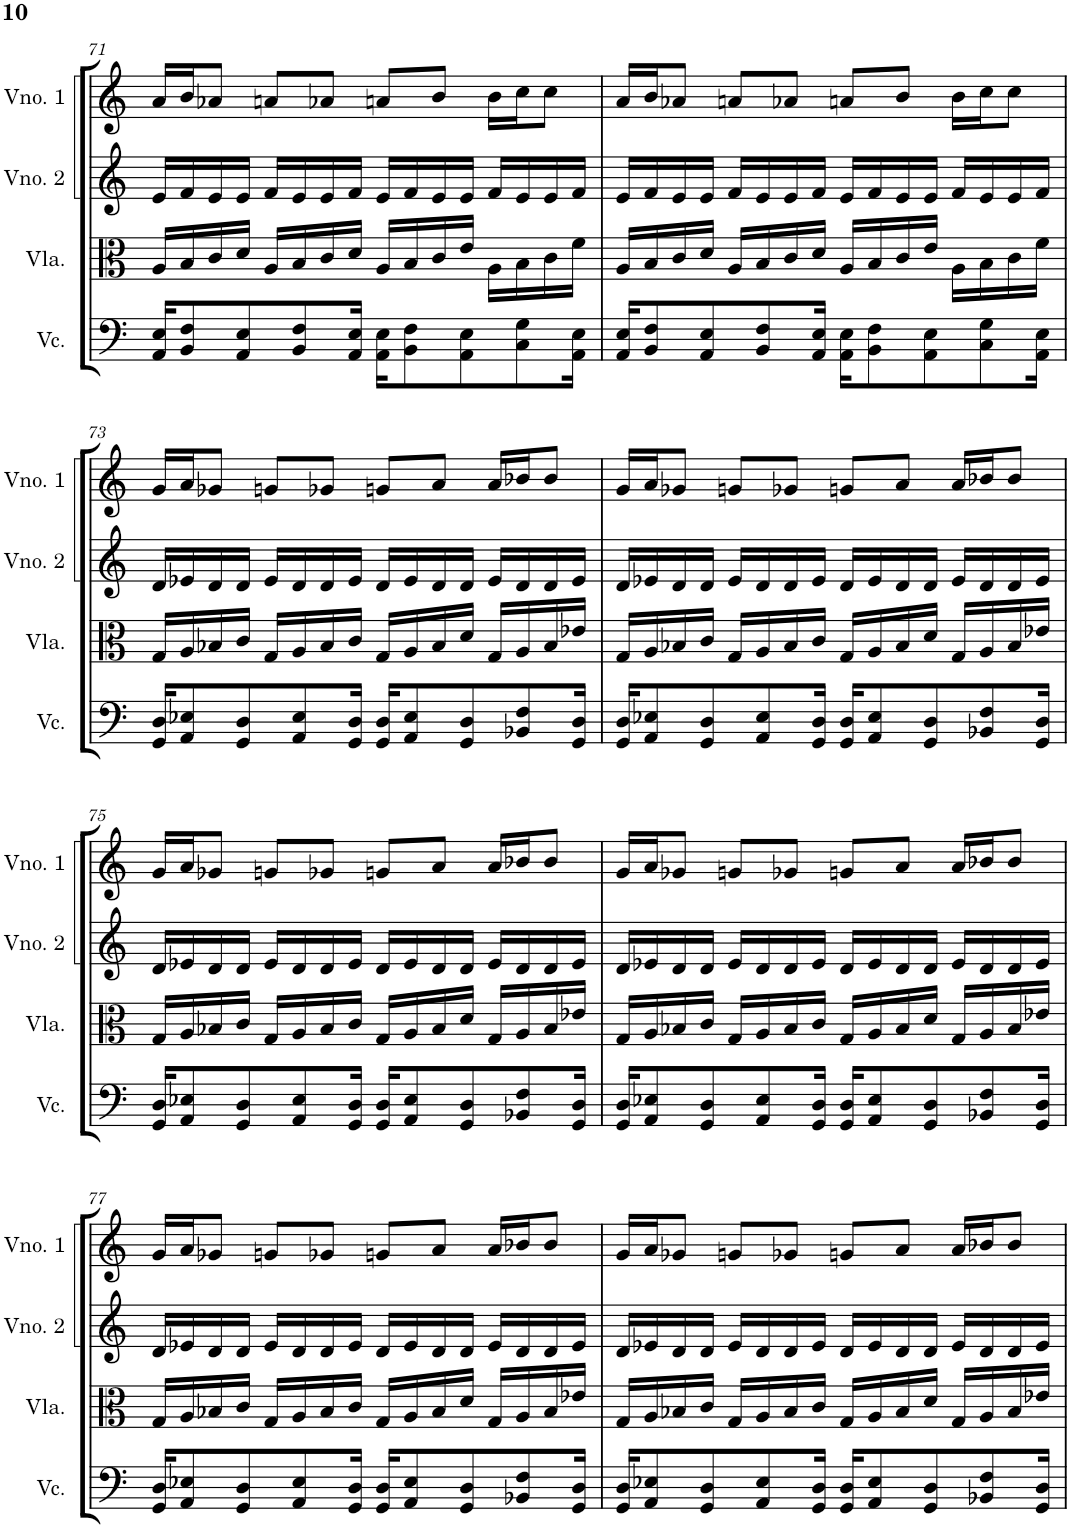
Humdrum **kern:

**kern	**kern	**kern	**kern
*part4	*part3	*part2	*part1
*staff4	*staff3	*staff2	*staff1
*I"Violoncelo	*I"Viola	*I"Violino 2	*I"Violino 1
*I'Vc.	*I'Vla.	*I'Vno. 2	*I'Vno. 1
!!LO:PB:g=z
*clefF4	*clefC3	*clefG2	*clefG2
*k[]	*k[]	*k[]	*k[]
*M4/4	*M4/4	*M4/4	*M4/4
=71	=71	=71	=71
16AA/ 16E/KL	16A/LL	16e/LL	16a/LL
8BB/ 8F/	16B/	16f/	16b/J
.	16c/	16e/	8a-X/J
8AA/ 8E/	16d/JJ	16e/JJ	.
.	16A/LL	16f/LL	8an/L
8BB/ 8F/	16B/	16e/	.
.	16c/	16e/	8a-X/J
16AA/ 16E/Jk	16d/JJ	16f/JJ	.
16AA\ 16E\KL	16A/LL	16e/LL	8an/L
8BB\ 8F\	16B/	16f/	.
.	16c/	16e/	8b/J
8AA\ 8E\	16e/JJ	16e/JJ	.
.	16A\LL	16f/LL	16b\LL
8C\ 8G\	16B\	16e/	16cc\J
.	16c\	16e/	8cc\J
16AA\ 16E\Jk	16f\JJ	16f/JJ	.
=72	=72	=72	=72
16AA/ 16E/KL	16A/LL	16e/LL	16a/LL
8BB/ 8F/	16B/	16f/	16b/J
.	16c/	16e/	8a-X/J
8AA/ 8E/	16d/JJ	16e/JJ	.
.	16A/LL	16f/LL	8an/L
8BB/ 8F/	16B/	16e/	.
.	16c/	16e/	8a-X/J
16AA/ 16E/Jk	16d/JJ	16f/JJ	.
16AA\ 16E\KL	16A/LL	16e/LL	8an/L
8BB\ 8F\	16B/	16f/	.
.	16c/	16e/	8b/J
8AA\ 8E\	16e/JJ	16e/JJ	.
.	16A\LL	16f/LL	16b\LL
8C\ 8G\	16B\	16e/	16cc\J
.	16c\	16e/	8cc\J
16AA\ 16E\Jk	16f\JJ	16f/JJ	.
!!LO:LB:g=z
=73	=73	=73	=73
16GG/ 16D/KL	16G/LL	16d/LL	16g/LL
8AA/ 8E-X/	16A/	16e-X/	16a/J
.	16B-X/	16d/	8g-X/J
8GG/ 8D/	16c/JJ	16d/JJ	.
.	16G/LL	16e-/LL	8gn/L
8AA/ 8E-/	16A/	16d/	.
.	16B-/	16d/	8g-X/J
16GG/ 16D/Jk	16c/JJ	16e-/JJ	.
16GG/ 16D/KL	16G/LL	16d/LL	8gn/L
8AA/ 8E-/	16A/	16e-/	.
.	16B-/	16d/	8a/J
8GG/ 8D/	16d/JJ	16d/JJ	.
.	16G/LL	16e-/LL	16a/LL
8BB-X/ 8F/	16A/	16d/	16b-X/J
.	16B-/	16d/	8b-/J
16GG/ 16D/Jk	16e-X/JJ	16e-/JJ	.
=74	=74	=74	=74
16GG/ 16D/KL	16G/LL	16d/LL	16g/LL
8AA/ 8E-X/	16A/	16e-X/	16a/J
.	16B-X/	16d/	8g-X/J
8GG/ 8D/	16c/JJ	16d/JJ	.
.	16G/LL	16e-/LL	8gn/L
8AA/ 8E-/	16A/	16d/	.
.	16B-/	16d/	8g-X/J
16GG/ 16D/Jk	16c/JJ	16e-/JJ	.
16GG/ 16D/KL	16G/LL	16d/LL	8gn/L
8AA/ 8E-/	16A/	16e-/	.
.	16B-/	16d/	8a/J
8GG/ 8D/	16d/JJ	16d/JJ	.
.	16G/LL	16e-/LL	16a/LL
8BB-X/ 8F/	16A/	16d/	16b-X/J
.	16B-/	16d/	8b-/J
16GG/ 16D/Jk	16e-X/JJ	16e-/JJ	.
!!LO:LB:g=z
=75	=75	=75	=75
16GG/ 16D/KL	16G/LL	16d/LL	16g/LL
8AA/ 8E-X/	16A/	16e-X/	16a/J
.	16B-X/	16d/	8g-X/J
8GG/ 8D/	16c/JJ	16d/JJ	.
.	16G/LL	16e-/LL	8gn/L
8AA/ 8E-/	16A/	16d/	.
.	16B-/	16d/	8g-X/J
16GG/ 16D/Jk	16c/JJ	16e-/JJ	.
16GG/ 16D/KL	16G/LL	16d/LL	8gn/L
8AA/ 8E-/	16A/	16e-/	.
.	16B-/	16d/	8a/J
8GG/ 8D/	16d/JJ	16d/JJ	.
.	16G/LL	16e-/LL	16a/LL
8BB-X/ 8F/	16A/	16d/	16b-X/J
.	16B-/	16d/	8b-/J
16GG/ 16D/Jk	16e-X/JJ	16e-/JJ	.
=76	=76	=76	=76
16GG/ 16D/KL	16G/LL	16d/LL	16g/LL
8AA/ 8E-X/	16A/	16e-X/	16a/J
.	16B-X/	16d/	8g-X/J
8GG/ 8D/	16c/JJ	16d/JJ	.
.	16G/LL	16e-/LL	8gn/L
8AA/ 8E-/	16A/	16d/	.
.	16B-/	16d/	8g-X/J
16GG/ 16D/Jk	16c/JJ	16e-/JJ	.
16GG/ 16D/KL	16G/LL	16d/LL	8gn/L
8AA/ 8E-/	16A/	16e-/	.
.	16B-/	16d/	8a/J
8GG/ 8D/	16d/JJ	16d/JJ	.
.	16G/LL	16e-/LL	16a/LL
8BB-X/ 8F/	16A/	16d/	16b-X/J
.	16B-/	16d/	8b-/J
16GG/ 16D/Jk	16e-X/JJ	16e-/JJ	.
!!LO:LB:g=z
=77	=77	=77	=77
16GG/ 16D/KL	16G/LL	16d/LL	16g/LL
8AA/ 8E-X/	16A/	16e-X/	16a/J
.	16B-X/	16d/	8g-X/J
8GG/ 8D/	16c/JJ	16d/JJ	.
.	16G/LL	16e-/LL	8gn/L
8AA/ 8E-/	16A/	16d/	.
.	16B-/	16d/	8g-X/J
16GG/ 16D/Jk	16c/JJ	16e-/JJ	.
16GG/ 16D/KL	16G/LL	16d/LL	8gn/L
8AA/ 8E-/	16A/	16e-/	.
.	16B-/	16d/	8a/J
8GG/ 8D/	16d/JJ	16d/JJ	.
.	16G/LL	16e-/LL	16a/LL
8BB-X/ 8F/	16A/	16d/	16b-X/J
.	16B-/	16d/	8b-/J
16GG/ 16D/Jk	16e-X/JJ	16e-/JJ	.
=78	=78	=78	=78
16GG/ 16D/KL	16G/LL	16d/LL	16g/LL
8AA/ 8E-X/	16A/	16e-X/	16a/J
.	16B-X/	16d/	8g-X/J
8GG/ 8D/	16c/JJ	16d/JJ	.
.	16G/LL	16e-/LL	8gn/L
8AA/ 8E-/	16A/	16d/	.
.	16B-/	16d/	8g-X/J
16GG/ 16D/Jk	16c/JJ	16e-/JJ	.
16GG/ 16D/KL	16G/LL	16d/LL	8gn/L
8AA/ 8E-/	16A/	16e-/	.
.	16B-/	16d/	8a/J
8GG/ 8D/	16d/JJ	16d/JJ	.
.	16G/LL	16e-/LL	16a/LL
8BB-X/ 8F/	16A/	16d/	16b-X/J
.	16B-/	16d/	8b-/J
16GG/ 16D/Jk	16e-X/JJ	16e-/JJ	.
=	=	=	=
*-	*-	*-	*-
